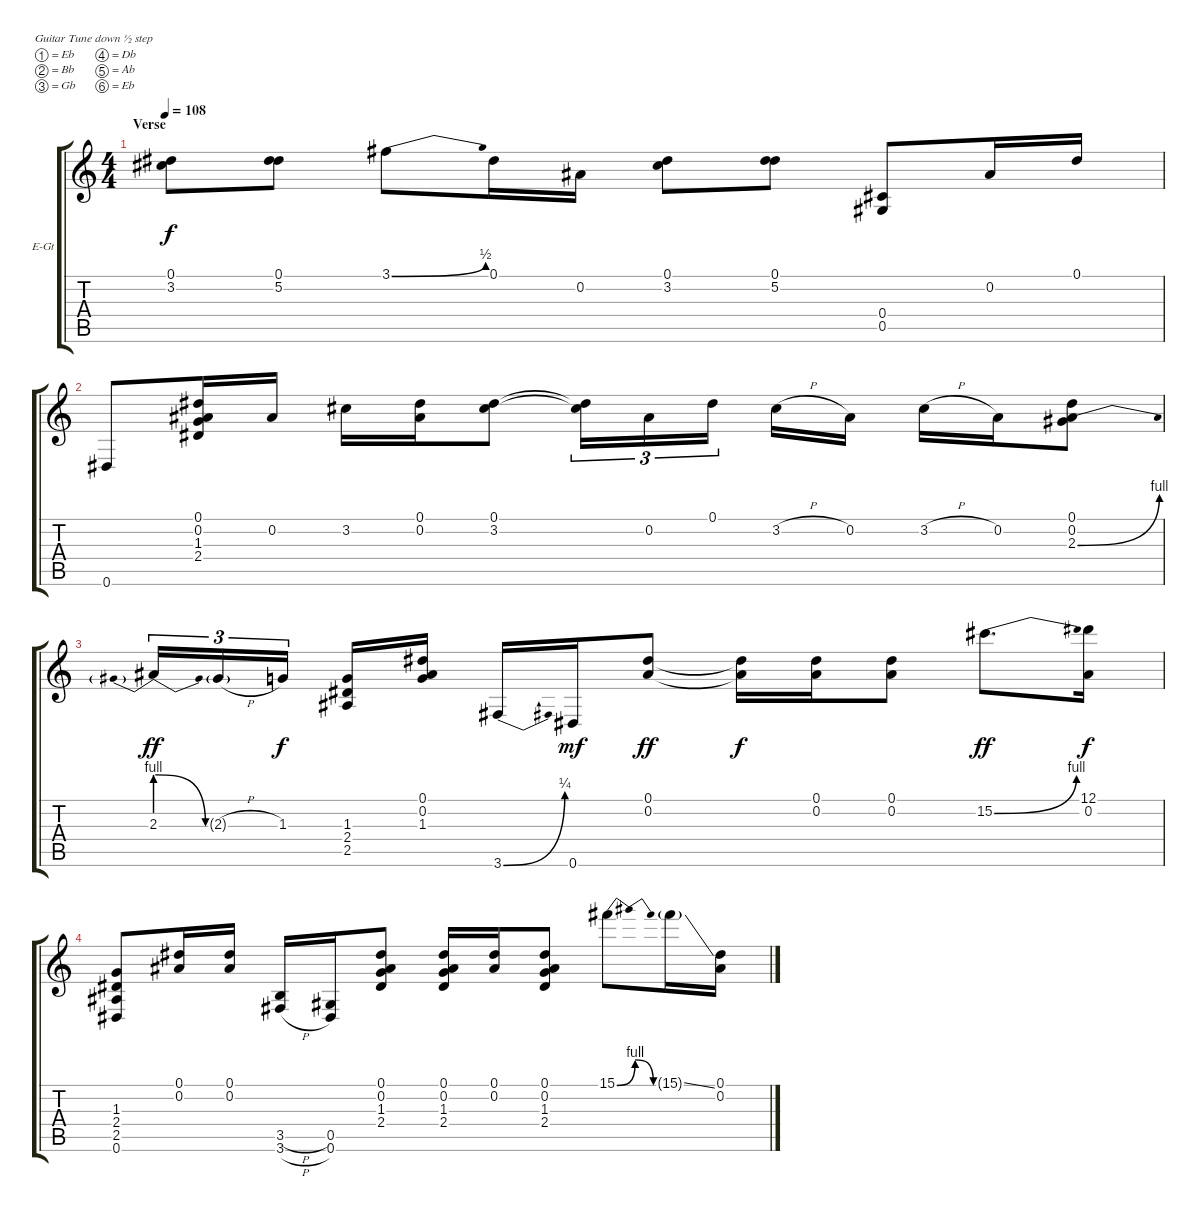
\bracketExtendMode groupsimilarinstruments
\firstSystemTrackNameOrientation horizontal
\otherSystemsTrackNameOrientation horizontal
\track ("Guitar (Jimi Hendrix)" "E-Gt") {instrument overdrivenguitar}
\staff {score tabs}
\tuning (Eb4 Bb3 Gb3 Db3 Ab2 Eb2)
\ts (4 4)
\section ("" "Verse")
\tempo 108
\clef g2
\ks c
(0.1 3.2).8{dy f} (0.1 5.2).8 3.1{be (bend 0 0 60 2)}.8 0.1.16 0.2.16 (0.1 3.2).8 (0.1 5.2).8 (0.4 0.5).8 0.2.16 0.1.16 |
0.6.8 (0.1 0.2 1.3 2.4).16 0.2.16 3.2.16 (0.1 0.2).16 (0.1 3.2).8 (0.1{t} 3.2{t}).16{tu (3 2)} 0.2.16{tu (3 2)} 0.1.16{tu (3 2)} 3.2{h}.16 0.2.16 3.2{h}.16 0.2.16 (0.1 0.2 2.3{be (bend 0 0 60 4)}).8 |
2.3{be (prebendrelease 0 4 60 0)}.16{tu (3 2) dy ff} 2.3{h g}.16{tu (3 2)} 1.3.16{tu (3 2) dy f} (1.3 2.4 2.5).16 (0.1 0.2 1.3).16 3.6{be (bend 0 0 60 1)}.16 0.6.16{dy mf} (0.1 0.2).8{dy ff} (0.1{t} 0.2{t}).16{dy f} (0.1 0.2).16 (0.1 0.2).8 15.2{be (bend 0 0 60 4)}.8{d dy ff} (12.1 0.2).16{dy f} |
(1.3 2.4 2.5 0.6).8 (0.1 0.2).16 (0.1 0.2).16 (3.5{h} 3.6{h}).16 (0.5 0.6).16 (0.1 0.2 1.3 2.4).8 (0.1 0.2 1.3 2.4).16 (0.1 0.2).16 (0.1 0.2 1.3 2.4).8 15.1{be (bendrelease 0 0 30 4 30 4 60 0)}.8 15.1{ss g}.16 (0.1 0.2).16
